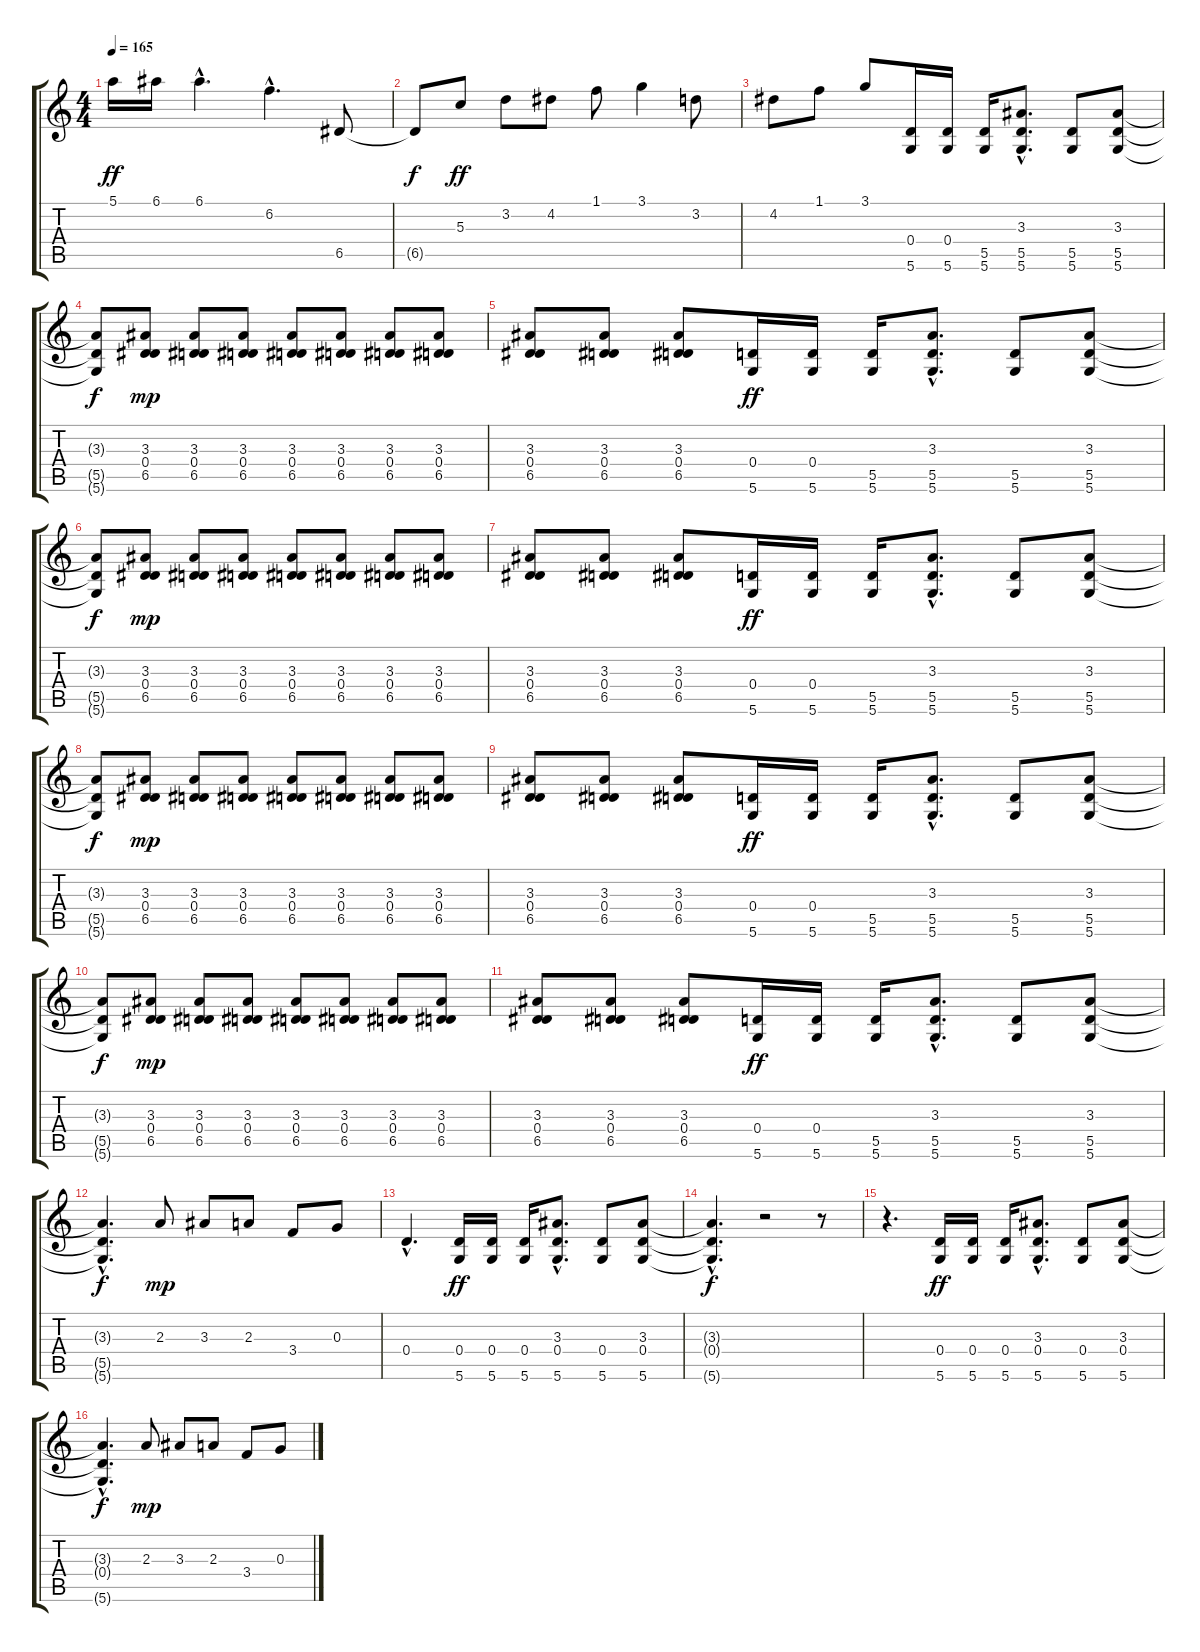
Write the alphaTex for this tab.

\track "" {instrument distortionguitar}
\staff {score tabs}
\tuning (E4 B3 G3 D3 A2 D2) {hide}
\ts (4 4)
\tempo 165
\clef g2
\ks c
5.1.16{dy ff} 6.1.16 6.1{hac}.4{d} 6.2{hac}.4{d} 6.5.8 |
6.5{t}.8{dy f} 5.3.8{dy ff} 3.2.8 4.2.8 1.1.8 3.1.4 3.2.8 |
4.2.8 1.1.8 3.1.8 (0.4 5.6).16 (0.4 5.6).16 (5.5 5.6).16 (3.3{hac} 5.5{hac} 5.6{hac}).8{d} (5.5 5.6).8 (3.3 5.5 5.6).8 |
(3.3{t} 5.5{t} 5.6{t}).8{dy f} (3.3 0.4 6.5).8{dy mp} (3.3 0.4 6.5).8 (3.3 0.4 6.5).8 (3.3 0.4 6.5).8 (3.3 0.4 6.5).8 (3.3 0.4 6.5).8 (3.3 0.4 6.5).8 |
(3.3 0.4 6.5).8 (3.3 0.4 6.5).8 (3.3 0.4 6.5).8 (0.4 5.6).16{dy ff} (0.4 5.6).16 (5.5 5.6).16 (3.3{hac} 5.5{hac} 5.6{hac}).8{d} (5.5 5.6).8 (3.3 5.5 5.6).8 |
(3.3{t} 5.5{t} 5.6{t}).8{dy f} (3.3 0.4 6.5).8{dy mp} (3.3 0.4 6.5).8 (3.3 0.4 6.5).8 (3.3 0.4 6.5).8 (3.3 0.4 6.5).8 (3.3 0.4 6.5).8 (3.3 0.4 6.5).8 |
(3.3 0.4 6.5).8 (3.3 0.4 6.5).8 (3.3 0.4 6.5).8 (0.4 5.6).16{dy ff} (0.4 5.6).16 (5.5 5.6).16 (3.3{hac} 5.5{hac} 5.6{hac}).8{d} (5.5 5.6).8 (3.3 5.5 5.6).8 |
(3.3{t} 5.5{t} 5.6{t}).8{dy f} (3.3 0.4 6.5).8{dy mp} (3.3 0.4 6.5).8 (3.3 0.4 6.5).8 (3.3 0.4 6.5).8 (3.3 0.4 6.5).8 (3.3 0.4 6.5).8 (3.3 0.4 6.5).8 |
(3.3 0.4 6.5).8 (3.3 0.4 6.5).8 (3.3 0.4 6.5).8 (0.4 5.6).16{dy ff} (0.4 5.6).16 (5.5 5.6).16 (3.3{hac} 5.5{hac} 5.6{hac}).8{d} (5.5 5.6).8 (3.3 5.5 5.6).8 |
(3.3{t} 5.5{t} 5.6{t}).8{dy f} (3.3 0.4 6.5).8{dy mp} (3.3 0.4 6.5).8 (3.3 0.4 6.5).8 (3.3 0.4 6.5).8 (3.3 0.4 6.5).8 (3.3 0.4 6.5).8 (3.3 0.4 6.5).8 |
(3.3 0.4 6.5).8 (3.3 0.4 6.5).8 (3.3 0.4 6.5).8 (0.4 5.6).16{dy ff} (0.4 5.6).16 (5.5 5.6).16 (3.3{hac} 5.5{hac} 5.6{hac}).8{d} (5.5 5.6).8 (3.3 5.5 5.6).8 |
(3.3{hac t} 5.5{hac t} 5.6{hac t}).4{d dy f} 2.3.8{dy mp} 3.3.8 2.3.8 3.4.8 0.3.8 |
0.4{hac}.4{d} (0.4 5.6).16{dy ff} (0.4 5.6).16 (0.4 5.6).16 (3.3{hac} 0.4{hac} 5.6{hac}).8{d} (0.4 5.6).8 (3.3 0.4 5.6).8 |
(3.3{hac t} 0.4{hac t} 5.6{hac t}).4{d dy f} r.2 r.8 |
r.4{d} (0.4 5.6).16{dy ff} (0.4 5.6).16 (0.4 5.6).16 (3.3{hac} 0.4{hac} 5.6{hac}).8{d} (0.4 5.6).8 (3.3 0.4 5.6).8 |
(3.3{hac t} 0.4{hac t} 5.6{hac t}).4{d dy f} 2.3.8{dy mp} 3.3.8 2.3.8 3.4.8 0.3.8
